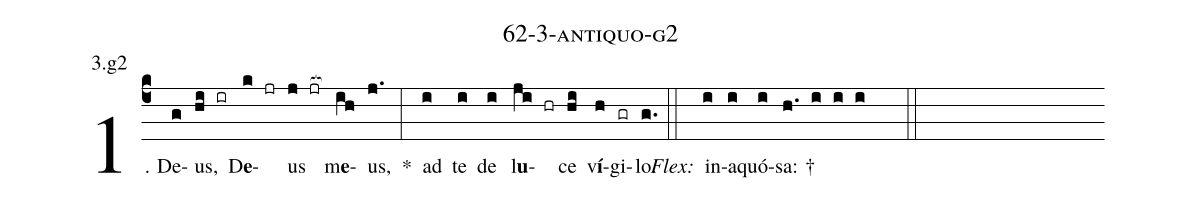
name: 62-3-antiquo-g2;
annotation: 3.g2;
%%
(c4)1. De(g)us,(hi ir) D<b>e</b>(k jr)us(j jr[ocb:1{]) m<b>e</b>(ih[ocb:0}])us,(j.) *(:) ad(i) te(i) de(i) l<b>u</b>(ji hr)ce(hi) v<b>í</b>(h)gi(gr)lo.(g.) (::)
<i>Flex:</i>()  in(i)a(i)quó(i)sa: †(h. i i i  ::)
